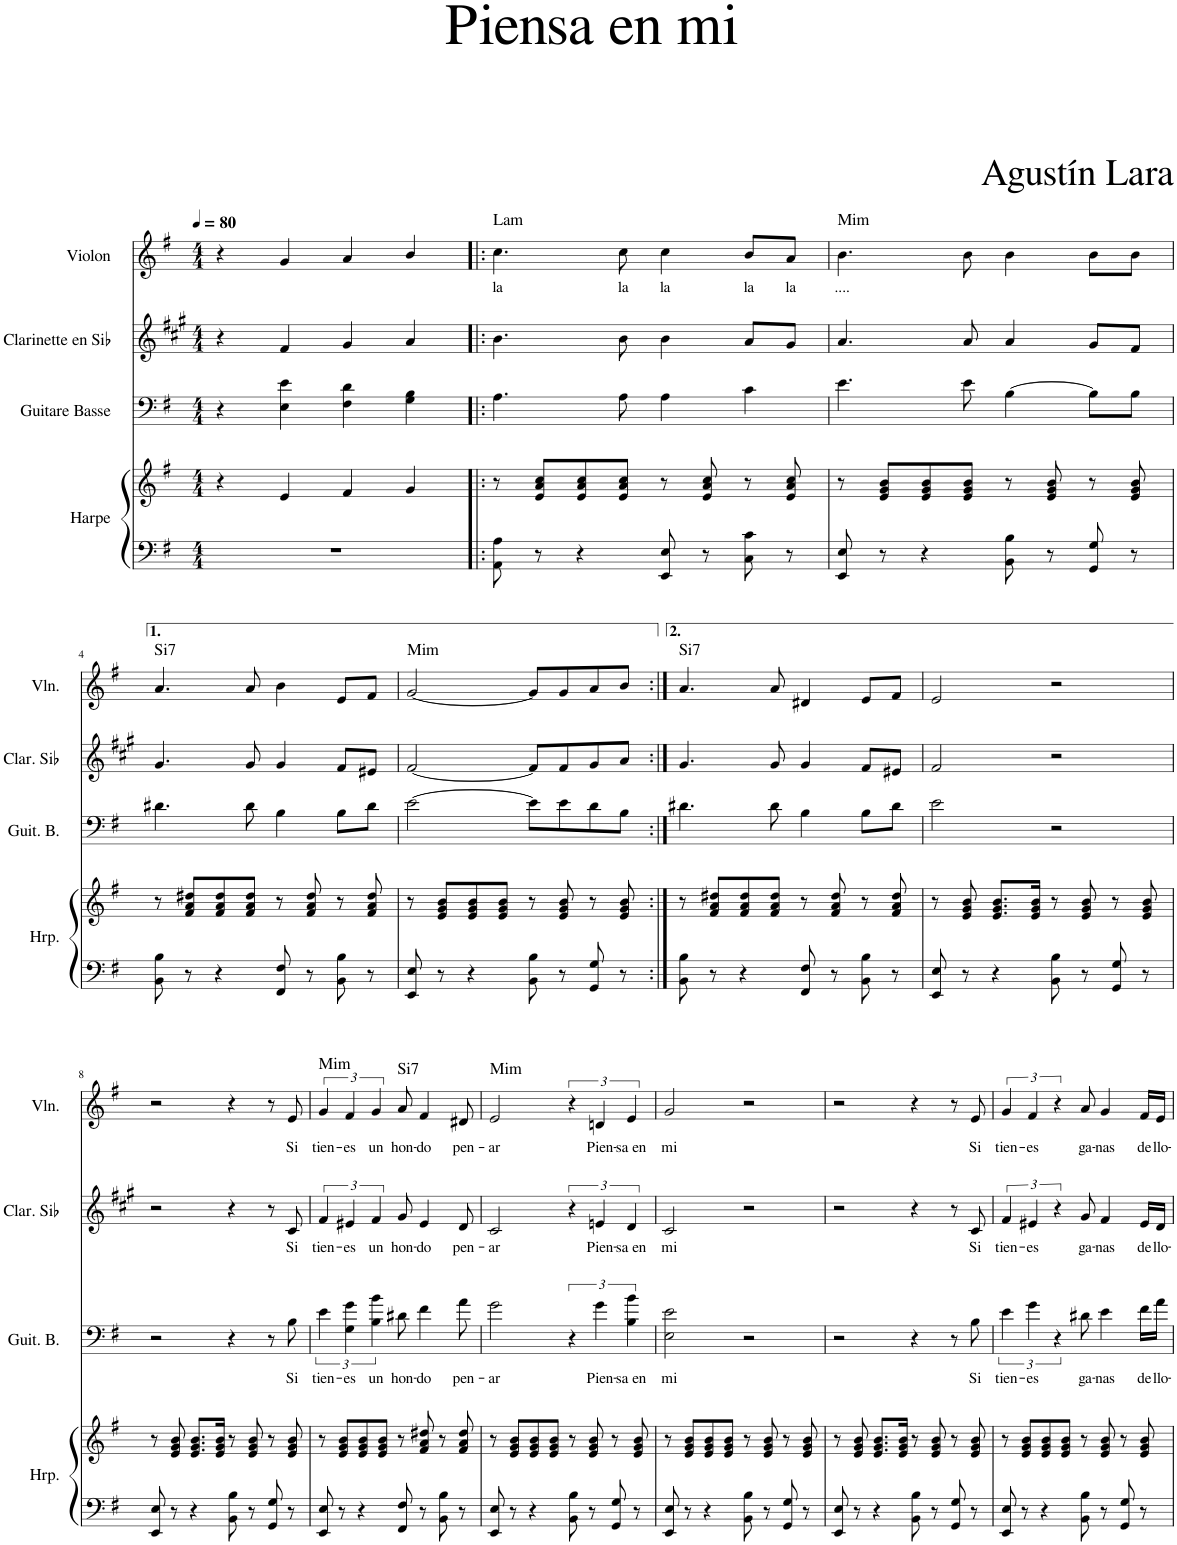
**kern	**kern	**kern	**text	**kern	**text	**kern	**text	**harte
*part4	*part4	*part3	*part3	*part2	*part2	*part1	*part1	*part1
*staff5	*staff4	*staff3	*staff3	*staff2	*staff2	*staff1	*staff1	*
*I"Harpe	*	*I"Guitare Basse	*	*I"Clarinette en Sib	*	*I"Violon	*	*
*I'Hrp.	*	*I'Guit. B.	*	*I'Clar. Sib	*	*I'Vln.	*	*
*clefF4	*clefG2	*clefF4	*	*clefG2	*	*clefG2	*	*
*	*	*Trd7c12	*	*Trd1c2	*	*	*	*
*k[f#]	*k[f#]	*k[f#]	*	*k[f#c#g#]	*	*k[f#]	*	*
*M4/4	*M4/4	*M4/4	*	*M4/4	*	*M4/4	*	*
*MM80	*MM80	*MM80	*	*MM80	*	*MM80	*	*
=1	=1	=1	=1	=1	=1	=1	=1	=1
1r	4r	4r	.	4r	.	4r	.	.
.	4e/	4E\ 4e\	.	4f#/	.	4g/	.	.
.	4f#/	4F#\ 4d\	.	4g#/	.	4a/	.	.
.	4g/	4G\ 4B\	.	4a/	.	4b/	.	.
=2!|:	=2!|:	=2!|:	=2!|:	=2!|:	=2!|:	=2!|:	=2!|:	=2!|:
!	!	!	!	!	!	!	!LO:LY:b	!LO:H:kt=Lam
8AA\ 8A\	8r	4.A\	.	4.b\	.	4.cc\	la	N
8r	8e/ 8a/ 8cc/L	.	.	.	.	.	.	.
4r	8e/ 8a/ 8cc/	.	.	.	.	.	.	.
!	!	!	!	!	!	!	!LO:LY:b	!
.	8e/ 8a/ 8cc/J	8A\	.	8b\	.	8cc\	la	.
!	!	!	!	!	!	!	!LO:LY:b	!
8EE/ 8E/	8r	4A\	.	4b\	.	4cc\	la	.
8r	8e/ 8a/ 8cc/	.	.	.	.	.	.	.
!	!	!	!	!	!	!	!LO:LY:b	!
8C\ 8c\	8r	4c\	.	8a/L	.	8b/L	la	.
!	!	!	!	!	!	!	!LO:LY:b	!
8r	8e/ 8a/ 8cc/	.	.	8g#/J	.	8a/J	la	.
=3	=3	=3	=3	=3	=3	=3	=3	=3
!	!	!	!	!	!	!	!LO:LY:b	!LO:H:kt=Mim
8EE/ 8E/	8r	4.e\	.	4.a/	.	4.b\	....	N
8r	8e/ 8g/ 8b/L	.	.	.	.	.	.	.
4r	8e/ 8g/ 8b/	.	.	.	.	.	.	.
.	8e/ 8g/ 8b/J	8e\	.	8a/	.	8b\	.	.
8BB\ 8B\	8r	[4B\	.	4a/	.	4b\	.	.
8r	8e/ 8g/ 8b/	.	.	.	.	.	.	.
8GG/ 8G/	8r	8B\L]	.	8g#/L	.	8b\L	.	.
8r	8e/ 8g/ 8b/	8B\J	.	8f#/J	.	8b\J	.	.
!!LO:LB:g=z
=4	=4	=4	=4	=4	=4	=4	=4	=4
!	!	!	!	!	!	!	!	!LO:H:kt=Si7
8BB\ 8B\	8r	4.d#X\	.	4.g#/	.	4.a/	.	N
8r	8f#/ 8a/ 8dd#X/L	.	.	.	.	.	.	.
4r	8f#/ 8a/ 8dd#/	.	.	.	.	.	.	.
.	8f#/ 8a/ 8dd#/J	8d#\	.	8g#/	.	8a/	.	.
8FF#/ 8F#/	8r	4B\	.	4g#/	.	4b\	.	.
8r	8f#/ 8a/ 8dd#/	.	.	.	.	.	.	.
8BB\ 8B\	8r	8B\L	.	8f#/L	.	8e/L	.	.
8r	8f#/ 8a/ 8dd#/	8d#\J	.	8e#X/J	.	8f#/J	.	.
=5	=5	=5	=5	=5	=5	=5	=5	=5
!	!	!	!	!	!	!	!	!LO:H:kt=Mim
8EE/ 8E/	8r	[2e\	.	[2f#/	.	[2g/	.	N
8r	8e/ 8g/ 8b/L	.	.	.	.	.	.	.
4r	8e/ 8g/ 8b/	.	.	.	.	.	.	.
.	8e/ 8g/ 8b/J	.	.	.	.	.	.	.
8BB\ 8B\	8r	8e\L]	.	8f#/L]	.	8g/L]	.	.
8r	8e/ 8g/ 8b/	8e\	.	8f#/	.	8g/	.	.
8GG/ 8G/	8r	8d\	.	8g#/	.	8a/	.	.
8r	8e/ 8g/ 8b/	8B\J	.	8a/J	.	8b/J	.	.
=6:|!	=6:|!	=6:|!	=6:|!	=6:|!	=6:|!	=6:|!	=6:|!	=6:|!
!	!	!	!	!	!	!	!	!LO:H:kt=Si7
8BB\ 8B\	8r	4.d#X\	.	4.g#/	.	4.a/	.	N
8r	8f#/ 8a/ 8dd#X/L	.	.	.	.	.	.	.
4r	8f#/ 8a/ 8dd#/	.	.	.	.	.	.	.
.	8f#/ 8a/ 8dd#/J	8d#\	.	8g#/	.	8a/	.	.
8FF#/ 8F#/	8r	4B\	.	4g#/	.	4d#X/	.	.
8r	8f#/ 8a/ 8dd#/	.	.	.	.	.	.	.
8BB\ 8B\	8r	8B\L	.	8f#/L	.	8e/L	.	.
8r	8f#/ 8a/ 8dd#/	8d#\J	.	8e#X/J	.	8f#/J	.	.
=7	=7	=7	=7	=7	=7	=7	=7	=7
8EE/ 8E/	8r	2e\	.	2f#/	.	2e/	.	.
8r	8e/ 8g/ 8b/	.	.	.	.	.	.	.
4r	8.e/ 8.g/ 8.b/L	.	.	.	.	.	.	.
.	16e/ 16g/ 16b/Jk	.	.	.	.	.	.	.
8BB\ 8B\	8r	2r	.	2r	.	2r	.	.
8r	8e/ 8g/ 8b/	.	.	.	.	.	.	.
8GG/ 8G/	8r	.	.	.	.	.	.	.
8r	8e/ 8g/ 8b/	.	.	.	.	.	.	.
!!LO:LB:g=z
=8	=8	=8	=8	=8	=8	=8	=8	=8
8EE/ 8E/	8r	2r	.	2r	.	2r	.	.
8r	8e/ 8g/ 8b/	.	.	.	.	.	.	.
4r	8.e/ 8.g/ 8.b/L	.	.	.	.	.	.	.
.	16e/ 16g/ 16b/Jk	.	.	.	.	.	.	.
8BB\ 8B\	8r	4r	.	4r	.	4r	.	.
8r	8e/ 8g/ 8b/	.	.	.	.	.	.	.
8GG/ 8G/	8r	8r	.	8r	.	8r	.	.
!	!	!	!LO:LY:b	!	!LO:LY:b	!	!LO:LY:b	!
8r	8e/ 8g/ 8b/	8B\	Si	8c#/	Si	8e/	Si	.
=9	=9	=9	=9	=9	=9	=9	=9	=9
!	!	!	!LO:LY:b	!	!LO:LY:b	!	!LO:LY:b	!LO:H:kt=Mim
8EE/ 8E/	8r	6e\	tien-	6f#/	tien-	6g/	tien-	N
8r	8e/ 8g/ 8b/L	.	.	.	.	.	.	.
!	!	!	!LO:LY:b	!	!LO:LY:b	!	!LO:LY:b	!
.	.	6G\ 6g\	-es	6e#X/	-es	6f#/	-es	.
4r	8e/ 8g/ 8b/	.	.	.	.	.	.	.
!	!	!	!LO:LY:b	!	!LO:LY:b	!	!LO:LY:b	!
.	.	6B\ 6b\	un	6f#/	un	6g/	un	.
.	8e/ 8g/ 8b/J	.	.	.	.	.	.	.
!	!	!	!LO:LY:b	!	!LO:LY:b	!	!LO:LY:b	!LO:H:kt=Si7
8FF#/ 8F#/	8r	8d#X\	hon-	8g#/	hon-	8a/	hon-	N
!	!	!	!LO:LY:b	!	!LO:LY:b	!	!LO:LY:b	!
8r	8f#/ 8a/ 8dd#X/	4f#\	-do	4e#/	-do	4f#/	-do	.
8BB\ 8B\	8r	.	.	.	.	.	.	.
!	!	!	!LO:LY:b	!	!LO:LY:b	!	!LO:LY:b	!
8r	8f#/ 8a/ 8dd#/	8a\	pen-	8d/	pen-	8d#X/	pen-	.
=10	=10	=10	=10	=10	=10	=10	=10	=10
!	!	!	!LO:LY:b	!	!LO:LY:b	!	!LO:LY:b	!LO:H:kt=Mim
8EE/ 8E/	8r	2g\	-ar	2c#/	-ar	2e/	-ar	N
8r	8e/ 8g/ 8b/L	.	.	.	.	.	.	.
4r	8e/ 8g/ 8b/	.	.	.	.	.	.	.
.	8e/ 8g/ 8b/J	.	.	.	.	.	.	.
8BB\ 8B\	8r	6r	.	6r	.	6r	.	.
8r	8e/ 8g/ 8b/	.	.	.	.	.	.	.
!	!	!	!LO:LY:b	!	!LO:LY:b	!	!LO:LY:b	!
.	.	6g\	Pien-	6en/	Pien-	6dn/	Pien-	.
8GG/ 8G/	8r	.	.	.	.	.	.	.
!	!	!	!LO:LY:b	!	!LO:LY:b	!	!LO:LY:b	!
.	.	6B\ 6b\	-sa en	6d/	-sa en	6e/	-sa en	.
8r	8e/ 8g/ 8b/	.	.	.	.	.	.	.
=11	=11	=11	=11	=11	=11	=11	=11	=11
!	!	!	!LO:LY:b	!	!LO:LY:b	!	!LO:LY:b	!
8EE/ 8E/	8r	2E\ 2e\	mi	2c#/	mi	2g/	mi	.
8r	8e/ 8g/ 8b/L	.	.	.	.	.	.	.
4r	8e/ 8g/ 8b/	.	.	.	.	.	.	.
.	8e/ 8g/ 8b/J	.	.	.	.	.	.	.
8BB\ 8B\	8r	2r	.	2r	.	2r	.	.
8r	8e/ 8g/ 8b/	.	.	.	.	.	.	.
8GG/ 8G/	8r	.	.	.	.	.	.	.
8r	8e/ 8g/ 8b/	.	.	.	.	.	.	.
=12	=12	=12	=12	=12	=12	=12	=12	=12
8EE/ 8E/	8r	2r	.	2r	.	2r	.	.
8r	8e/ 8g/ 8b/	.	.	.	.	.	.	.
4r	8.e/ 8.g/ 8.b/L	.	.	.	.	.	.	.
.	16e/ 16g/ 16b/Jk	.	.	.	.	.	.	.
8BB\ 8B\	8r	4r	.	4r	.	4r	.	.
8r	8e/ 8g/ 8b/	.	.	.	.	.	.	.
8GG/ 8G/	8r	8r	.	8r	.	8r	.	.
!	!	!	!LO:LY:b	!	!LO:LY:b	!	!LO:LY:b	!
8r	8e/ 8g/ 8b/	8B\	Si	8c#/	Si	8e/	Si	.
=13	=13	=13	=13	=13	=13	=13	=13	=13
!	!	!	!LO:LY:b	!	!LO:LY:b	!	!LO:LY:b	!
8EE/ 8E/	8r	6e\	tien-	6f#/	tien-	6g/	tien-	.
8r	8e/ 8g/ 8b/L	.	.	.	.	.	.	.
!	!	!	!LO:LY:b	!	!LO:LY:b	!	!LO:LY:b	!
.	.	6g\	-es	6e#X/	-es	6f#/	-es	.
4r	8e/ 8g/ 8b/	.	.	.	.	.	.	.
.	.	6r	.	6r	.	6r	.	.
.	8e/ 8g/ 8b/J	.	.	.	.	.	.	.
!	!	!	!LO:LY:b	!	!LO:LY:b	!	!LO:LY:b	!
8BB\ 8B\	8r	8d#X\	ga-	8g#/	ga-	8a/	ga-	.
!	!	!	!LO:LY:b	!	!LO:LY:b	!	!LO:LY:b	!
8r	8e/ 8g/ 8b/	4e\	-nas	4f#/	-nas	4g/	-nas	.
8GG/ 8G/	8r	.	.	.	.	.	.	.
!	!	!	!LO:LY:b	!	!LO:LY:b	!	!LO:LY:b	!
8r	8e/ 8g/ 8b/	16f#\LL	de	16e#/LL	de	16f#/LL	de	.
!	!	!	!LO:LY:b	!	!LO:LY:b	!	!LO:LY:b	!
.	.	16a\JJ	llo-	16d/JJ	llo-	16e/JJ	llo-	.
=	=	=	=	=	=	=	=	=
*-	*-	*-	*-	*-	*-	*-	*-	*-
